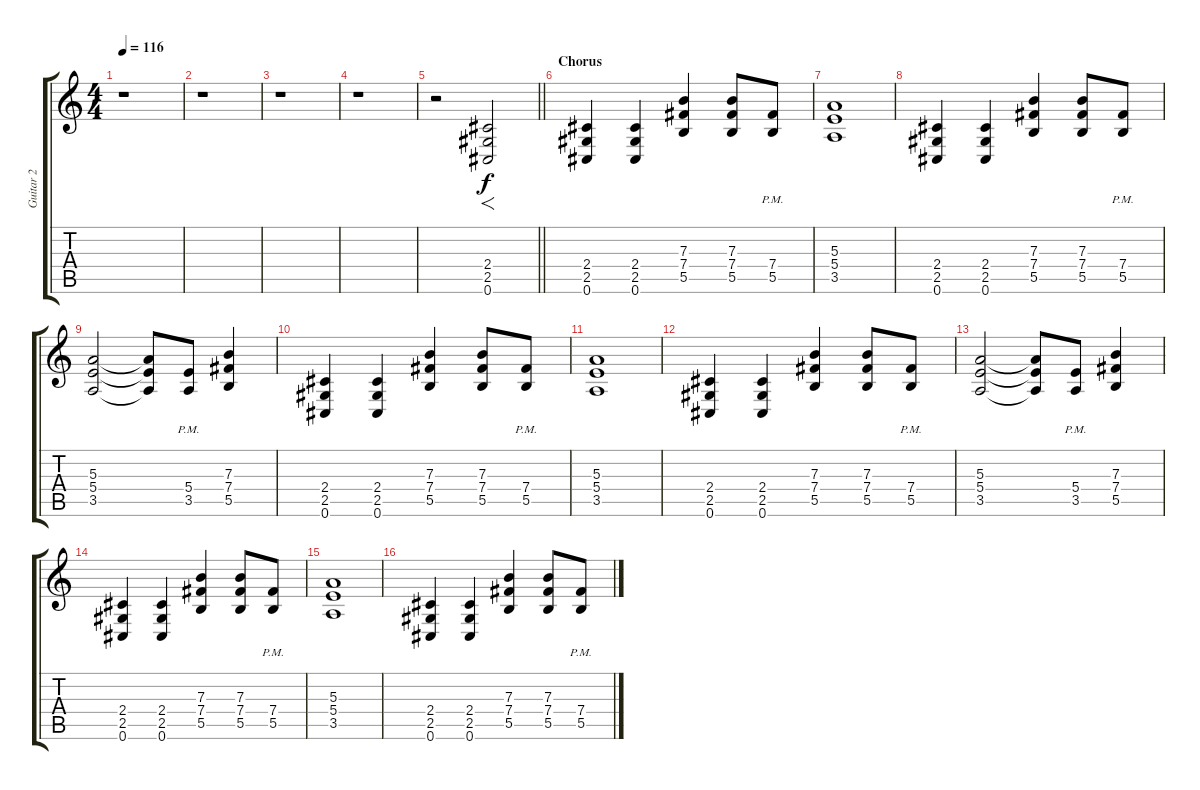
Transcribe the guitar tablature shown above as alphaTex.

\track ("Guitar 2" "Guitar 2") {instrument distortionguitar}
\staff {score tabs}
\tuning (Db4 Ab3 E3 B2 Gb2 Db2) {hide}
\ts (4 4)
\tempo 116
\clef g2
\ks c
r.1{dy f} |
r.1 |
r.1 |
r.1 |
\barLineRight lightlight
r.2 (2.4 2.5 0.6).2{f} |
\section ("" "Chorus")
(2.4 2.5 0.6).4 (2.4 2.5 0.6).4 (7.3 7.4 5.5).4 (7.3 7.4 5.5).8 (7.4{pm} 5.5{pm}).8 |
(5.3 5.4 3.5).1 |
(2.4 2.5 0.6).4 (2.4 2.5 0.6).4 (7.3 7.4 5.5).4 (7.3 7.4 5.5).8 (7.4{pm} 5.5{pm}).8 |
(5.3 5.4 3.5).2 (5.3{t} 5.4{t} 3.5{t}).8 (5.4{pm} 3.5{pm}).8 (7.3 7.4 5.5).4 |
(2.4 2.5 0.6).4 (2.4 2.5 0.6).4 (7.3 7.4 5.5).4 (7.3 7.4 5.5).8 (7.4{pm} 5.5{pm}).8 |
(5.3 5.4 3.5).1 |
(2.4 2.5 0.6).4 (2.4 2.5 0.6).4 (7.3 7.4 5.5).4 (7.3 7.4 5.5).8 (7.4{pm} 5.5{pm}).8 |
(5.3 5.4 3.5).2 (5.3{t} 5.4{t} 3.5{t}).8 (5.4{pm} 3.5{pm}).8 (7.3 7.4 5.5).4 |
(2.4 2.5 0.6).4 (2.4 2.5 0.6).4 (7.3 7.4 5.5).4 (7.3 7.4 5.5).8 (7.4{pm} 5.5{pm}).8 |
(5.3 5.4 3.5).1 |
(2.4 2.5 0.6).4 (2.4 2.5 0.6).4 (7.3 7.4 5.5).4 (7.3 7.4 5.5).8 (7.4{pm} 5.5{pm}).8
